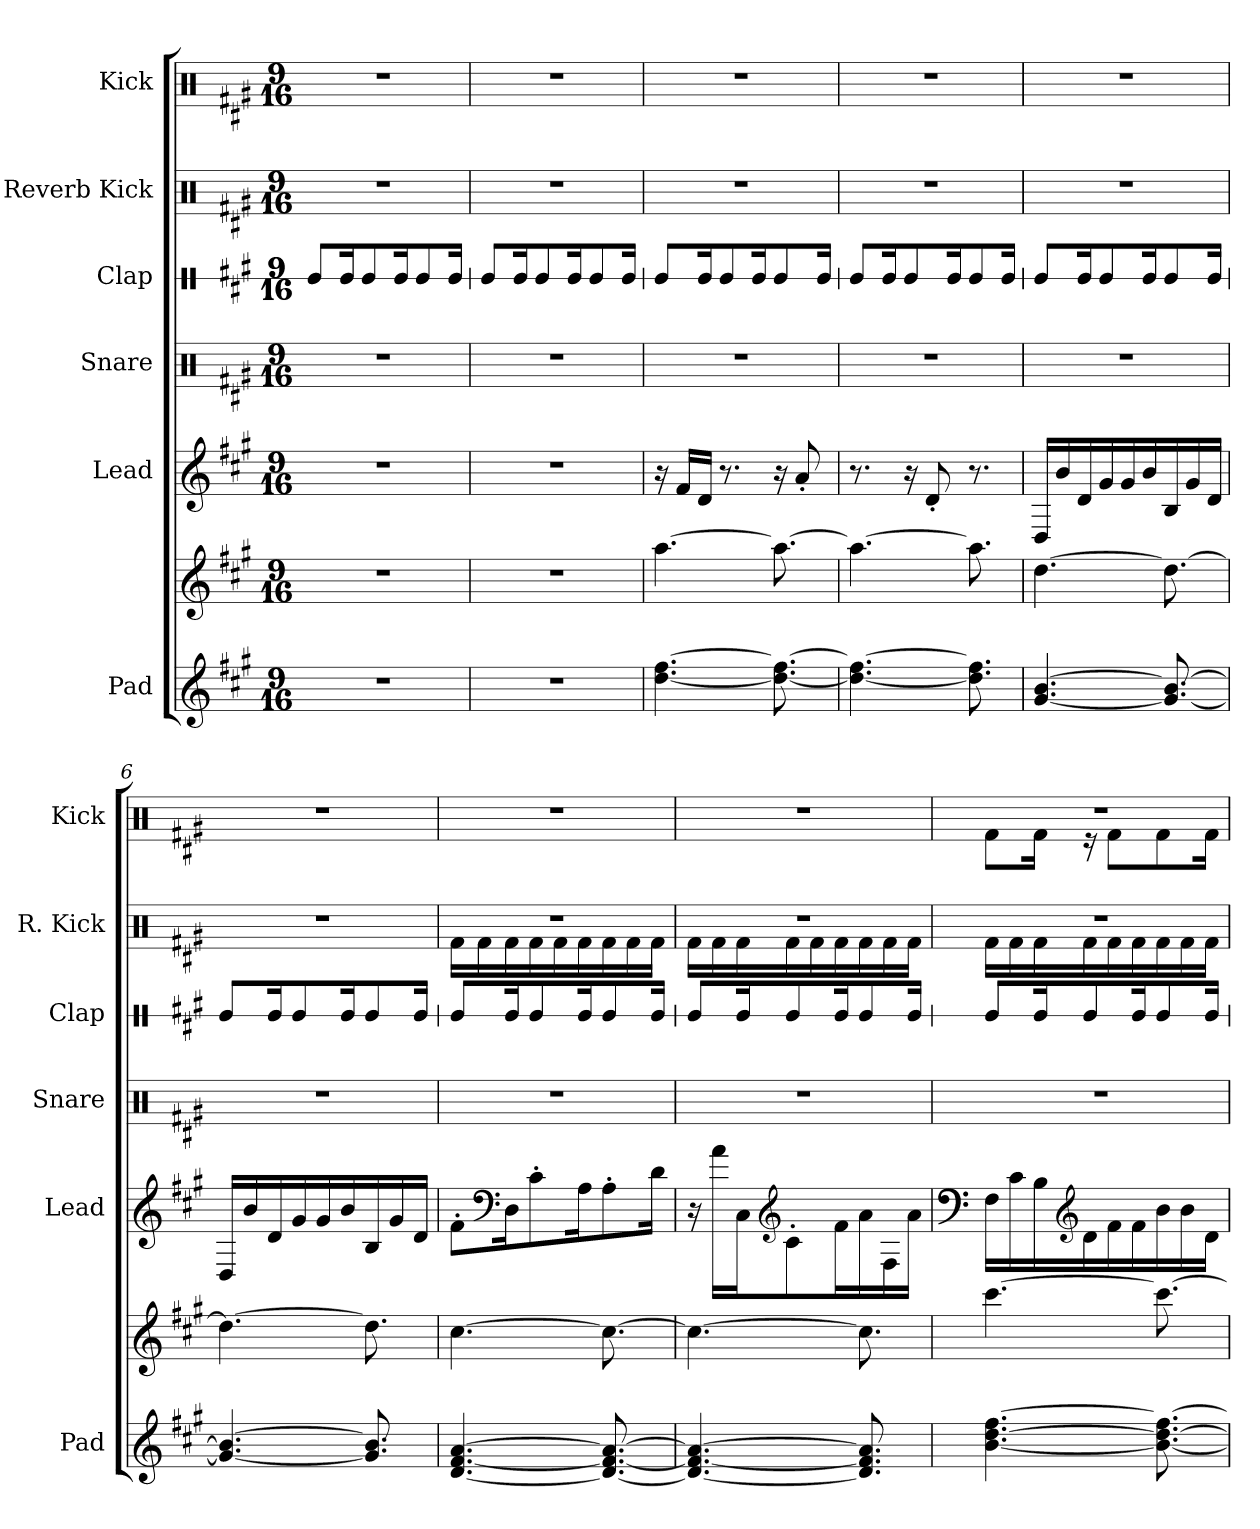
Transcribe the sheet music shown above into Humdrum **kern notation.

**kern	**kern	**kern	**kern	**kern	**kern	**kern
*part6	*part6	*part5	*part4	*part3	*part2	*part1
*staff7	*staff6	*staff5	*staff4	*staff3	*staff2	*staff1
*I"Pad	*	*I"Lead	*I"Snare	*I"Clap	*I"Reverb Kick	*I"Kick
*I'Pad	*	*I'Lead	*I'Snare	*I'Clap	*I'R. Kick	*I'Kick
*	*	*	*	*stria1	*	*
*clefG2	*clefG2	*clefG2	*clefX	*clefX	*clefX	*clefX
*k[f#c#g#]	*k[f#c#g#]	*k[f#c#g#]	*k[f#c#g#]	*k[f#c#g#]	*k[f#c#g#]	*k[f#c#g#]
*M9/16	*M9/16	*M9/16	*M9/16	*M9/16	*M9/16	*M9/16
*MM91	*MM91	*MM91	*MM91	*MM91	*MM91	*MM91
=1	=1	=1	=1	=1	=1	=1
16%9r	16%9r	16%9r	16%9r	8Re/L	16%9r	16%9r
.	.	.	.	16Re/K	.	.
.	.	.	.	8Re/	.	.
.	.	.	.	16Re/K	.	.
.	.	.	.	8Re/	.	.
.	.	.	.	16Re/Jk	.	.
=2	=2	=2	=2	=2	=2	=2
16%9r	16%9r	16%9r	16%9r	8Re/L	16%9r	16%9r
.	.	.	.	16Re/K	.	.
.	.	.	.	8Re/	.	.
.	.	.	.	16Re/K	.	.
.	.	.	.	8Re/	.	.
.	.	.	.	16Re/Jk	.	.
=3	=3	=3	=3	=3	=3	=3
[4.dd\ [4.ff#\	[4.aa\	16r	16%9r	8Re/L	16%9r	16%9r
.	.	16f#/LL	.	.	.	.
.	.	16d/JJ	.	16Re/K	.	.
.	.	8.r	.	8Re/	.	.
.	.	.	.	16Re/K	.	.
8.dd\_ 8.ff#\_	8.aa\_	16r	.	8Re/	.	.
.	.	8a'/	.	.	.	.
.	.	.	.	16Re/Jk	.	.
=4	=4	=4	=4	=4	=4	=4
4.dd\_ 4.ff#\_	4.aa\_	8.r	16%9r	8Re/L	16%9r	16%9r
.	.	.	.	16Re/K	.	.
.	.	16r	.	8Re/	.	.
.	.	8d'/	.	.	.	.
.	.	.	.	16Re/K	.	.
8.dd\] 8.ff#\]	8.aa\]	8.r	.	8Re/	.	.
.	.	.	.	16Re/Jk	.	.
=5	=5	=5	=5	=5	=5	=5
[4.g#/ [4.b/	[4.dd\	16D/LL	16%9r	8Re/L	16%9r	16%9r
.	.	16b/	.	.	.	.
.	.	16d/	.	16Re/K	.	.
.	.	16g#/	.	8Re/	.	.
.	.	16g#/	.	.	.	.
.	.	16b/	.	16Re/K	.	.
8.g#/_ 8.b/_	8.dd\_	16B/	.	8Re/	.	.
.	.	16g#/	.	.	.	.
.	.	16d/JJ	.	16Re/Jk	.	.
!!LO:PB:g=z
=6	=6	=6	=6	=6	=6	=6
4.g#/_ 4.b/_	4.dd\_	16D/LL	16%9r	8Re/L	16%9r	16%9r
.	.	16b/	.	.	.	.
.	.	16d/	.	16Re/K	.	.
.	.	16g#/	.	8Re/	.	.
.	.	16g#/	.	.	.	.
.	.	16b/	.	16Re/K	.	.
8.g#/] 8.b/]	8.dd\]	16B/	.	8Re/	.	.
.	.	16g#/	.	.	.	.
.	.	16d/JJ	.	16Re/Jk	.	.
=7	=7	=7	=7	=7	=7	=7
*	*	*	*	*	*^	*
[4.d/ [4.f#/ [4.a/	[4.cc#\	8f#'\L	16%9r	8Re/L	16%9r	16Rf\LL	16%9r
.	.	.	.	.	.	16Rf\	.
*	*	*clefF4	*	*	*	*	*
.	.	16D\K	.	16Re/K	.	16Rf\	.
.	.	8c#'\	.	8Re/	.	16Rf\	.
.	.	.	.	.	.	16Rf\	.
.	.	16A\K	.	16Re/K	.	16Rf\	.
8.d/_ 8.f#/_ 8.a/_	8.cc#\_	8A'\	.	8Re/	.	16Rf\	.
.	.	.	.	.	.	16Rf\	.
.	.	16d\Jk	.	16Re/Jk	.	16Rf\JJ	.
=8	=8	=8	=8	=8	=8	=8	=8
4.d/_ 4.f#/_ 4.a/_	4.cc#\_	16r	16%9r	8Re/L	16%9r	16Rf\LL	16%9r
.	.	16a\LL	.	.	.	16Rf\	.
.	.	16C#\J	.	16Re/K	.	16Rf\	.
*	*	*clefG2	*	*	*	*	*
.	.	8c#'\	.	8Re/	.	16Rf\	.
.	.	.	.	.	.	16Rf\	.
.	.	16f#\L	.	16Re/K	.	16Rf\	.
8.d/] 8.f#/] 8.a/]	8.cc#\]	16a\	.	8Re/	.	16Rf\	.
.	.	16F#\	.	.	.	16Rf\	.
.	.	16a\JJ	.	16Re/Jk	.	16Rf\JJ	.
=9	=9	=9	=9	=9	=9	=9	=9
*	*	*clefF4	*	*	*	*	*
*	*	*	*	*	*	*	*^
[4.b\ [4.dd\ [4.ff#\	[4.ccc#\	16F#\LL	16%9r	8Re/L	16%9r	16Rf\LL	16%9r	8Rf\L
.	.	16c#\	.	.	.	16Rf\	.	.
.	.	16B\	.	16Re/K	.	16Rf\	.	16Rf\Jk
*	*	*clefG2	*	*	*	*	*	*
.	.	16d\	.	8Re/	.	16Rf\	.	16r
.	.	16f#\	.	.	.	16Rf\	.	8Rf\L
.	.	16f#\	.	16Re/K	.	16Rf\	.	.
8.b\_ 8.dd\_ 8.ff#\_	8.ccc#\_	16b\	.	8Re/	.	16Rf\	.	8Rf\
.	.	16b\	.	.	.	16Rf\	.	.
.	.	16d\JJ	.	16Re/Jk	.	16Rf\JJ	.	16Rf\Jk
*	*	*	*	*	*v	*v	*	*
*	*	*	*	*	*	*v	*v
=	=	=	=	=	=	=
*-	*-	*-	*-	*-	*-	*-
